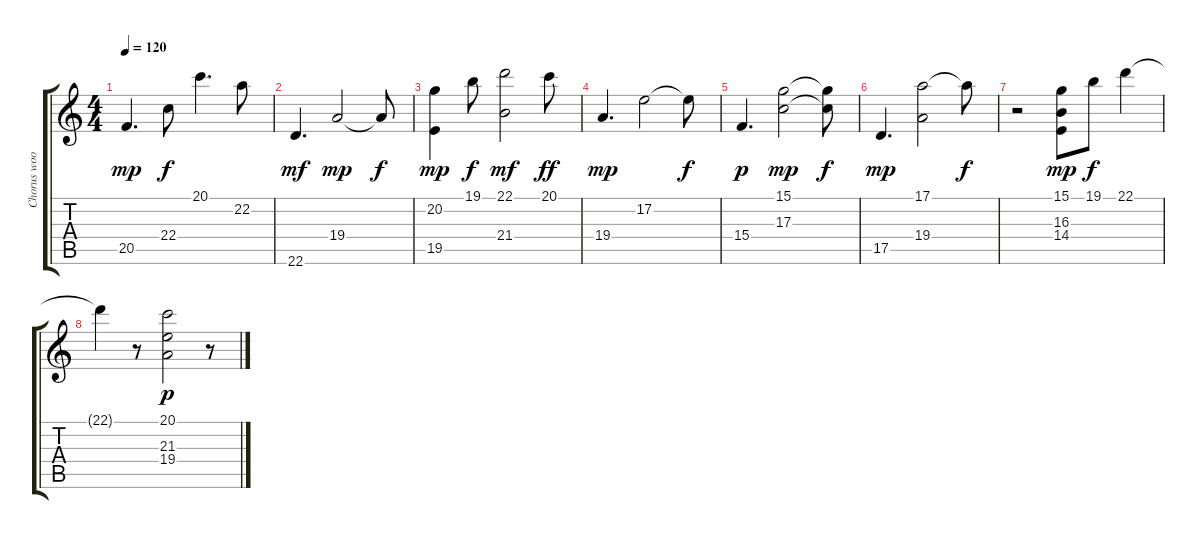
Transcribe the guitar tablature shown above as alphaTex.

\track ("Chorus woodwind" "Chorus woo") {instrument whistle}
\staff {score tabs}
\tuning (E4 B3 G3 D3 A2 E2) {hide}
\ts (4 4)
\tempo 120
\clef g2
\ks c
20.5.4{d dy mp} 22.4.8{dy f} 20.1.4{d} 22.2.8 |
22.6.4{d dy mf} 19.4.2{dy mp} 19.4{t}.8{dy f} |
(20.2 19.5).4{dy mp} 19.1.8{dy f} (22.1 21.4).2{dy mf} 20.1.8{dy ff} |
19.4.4{d dy mp} 17.2.2 17.2{t}.8{dy f} |
15.4.4{d dy p} (15.1 17.3).2{dy mp} (15.1{t} 17.3{t}).8{dy f} |
17.5.4{d dy mp} (17.1 19.4).2 17.1{t}.8{dy f} |
r.2 (15.1 16.3 14.4).8{dy mp} 19.1.8{dy f} 22.1.4 |
22.1{t}.4 r.8 (20.1 21.3 19.4).2{dy p} r.8
